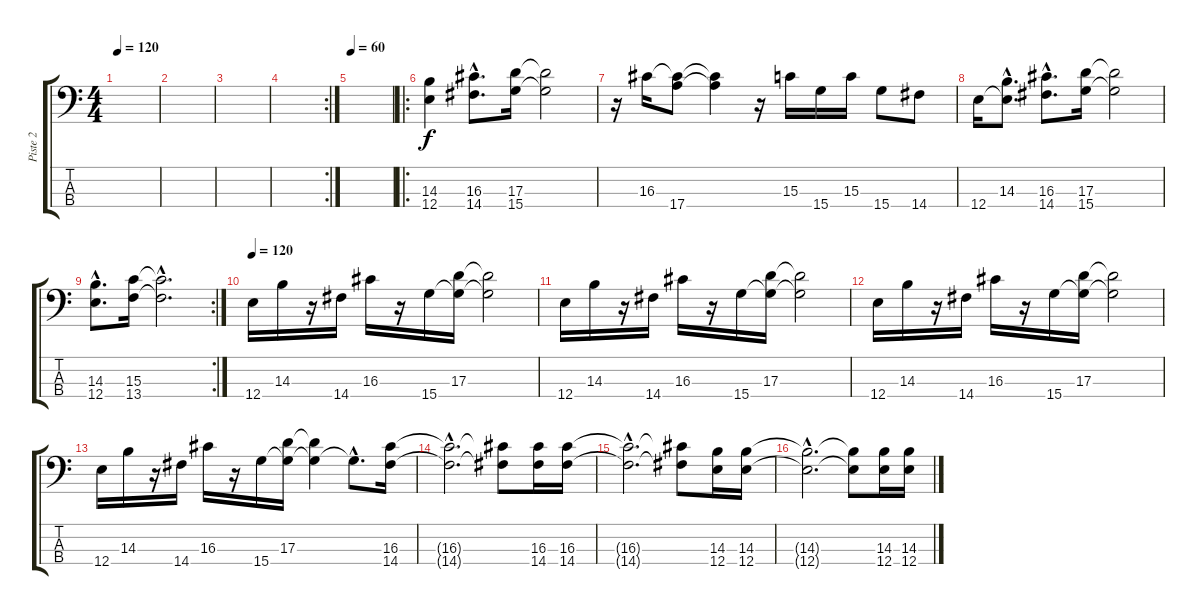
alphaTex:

\track ("Piste 2" "Piste 2") {instrument electricbassfinger}
\staff {score tabs}
\tuning (G2 D2 A1 E1) {hide}
\ts (4 4)
\tempo 120
\clef f4
\ks c
|
|
|
\rc 2
|
\tempo 60
|
\ro
(14.3 12.4).4 (16.3{hac} 14.4{hac}).8{d} (17.3 15.4).16 (17.3{t} 15.4{t}).2 |
r.16 16.3.16 (16.3{t} 17.4).8 (16.3{t} 17.4{t}).4 r.16 15.3.16 15.4.16 15.3.16 15.4.8 14.4.8 |
12.4.16 (14.3{hac} 12.4{hac t}).8{d} (16.3{hac} 14.4{hac}).8{d} (17.3 15.4).16 (17.3{t} 15.4{t}).2 |
\rc 2
(14.3{hac} 12.4{hac}).8{d} (15.3 13.4).16 (15.3{hac t} 13.4{hac t}).2{d} |
\tempo 120
12.4.16 14.3.16 r.16 14.4.16 16.3.16 r.16 15.4.16 (17.3 15.4{t}).16 (17.3{t} 15.4{t}).2 |
12.4.16 14.3.16 r.16 14.4.16 16.3.16 r.16 15.4.16 (17.3 15.4{t}).16 (17.3{t} 15.4{t}).2 |
12.4.16 14.3.16 r.16 14.4.16 16.3.16 r.16 15.4.16 (17.3 15.4{t}).16 (17.3{t} 15.4{t}).2 |
12.4.16 14.3.16 r.16 14.4.16 16.3.16 r.16 15.4.16 (17.3 15.4{t}).16 (17.3{t} 15.4{t}).4 15.4{hac t}.8{d} (16.3 14.4).16 |
(16.3{hac t} 14.4{hac t}).2{d} (16.3{t} 14.4{t}).8 (16.3 14.4).16 (16.3 14.4).16 |
(16.3{hac t} 14.4{hac t}).2{d} (16.3{t} 14.4{t}).8 (14.3 12.4).16 (14.3 12.4).16 |
(14.3{hac t} 12.4{hac t}).2{d} (14.3{t} 12.4{t}).8 (14.3 12.4).16 (14.3 12.4).16
